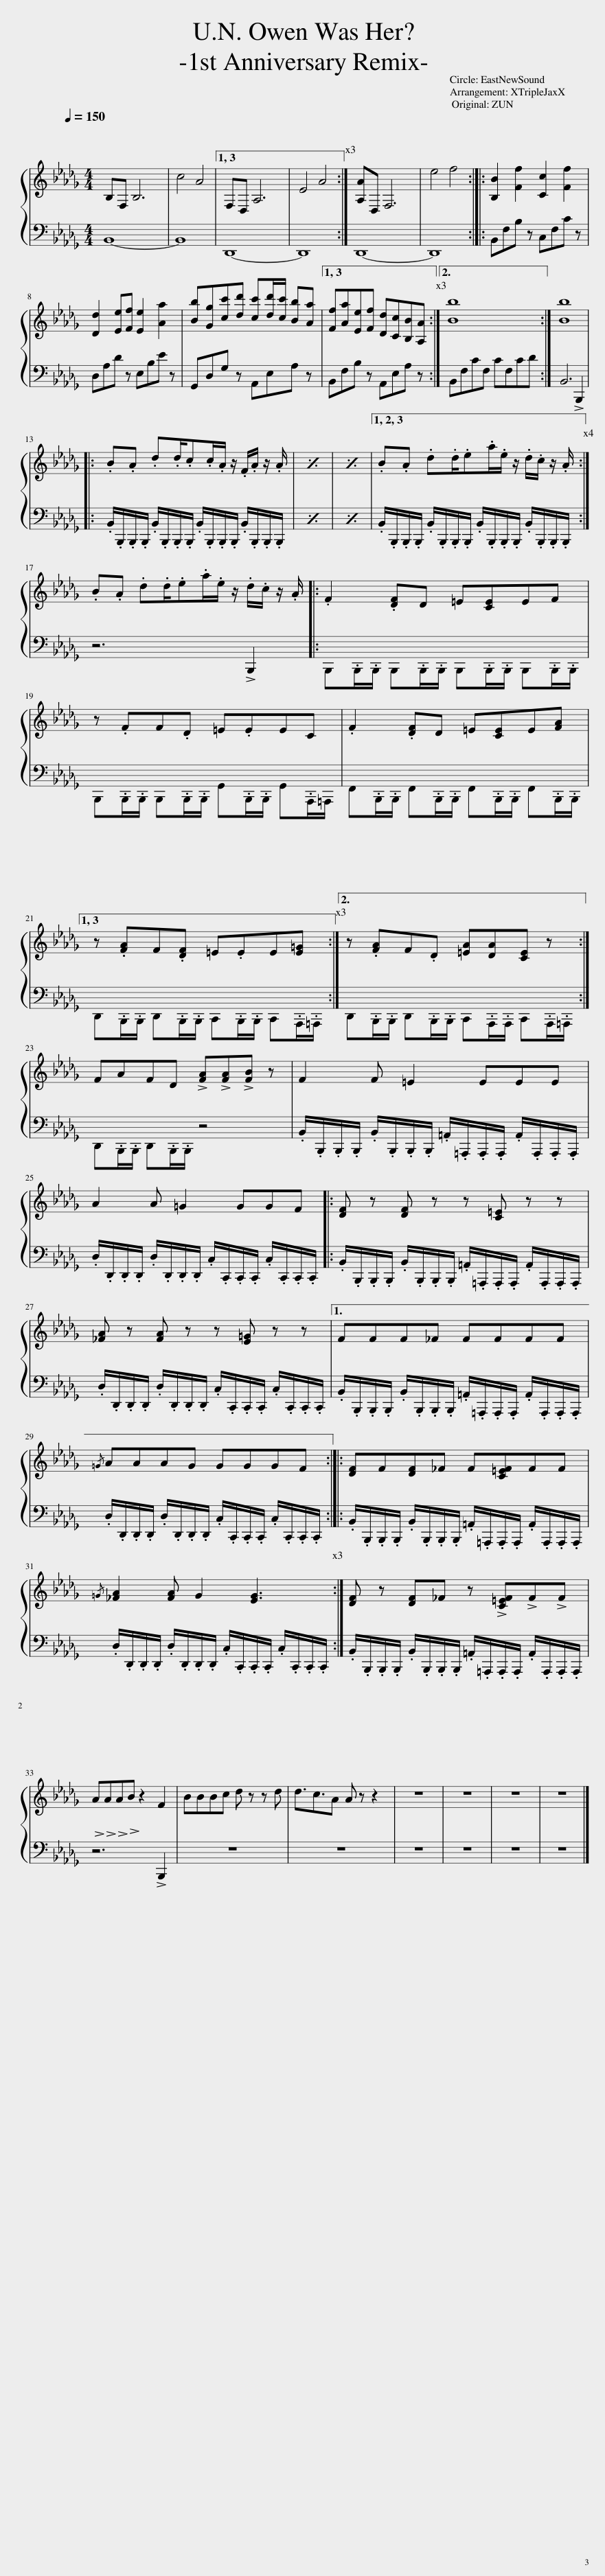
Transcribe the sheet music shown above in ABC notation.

X:1
%%score { 1 | 2 }
L:1/8
Q:1/4=150
M:4/4
I:linebreak $
K:Db
V:1 treble
V:2 bass
V:1
 B,F, B,6 | c4 A4 |1,3 F,D, A,6 | E4 A4 :| [A,A]D, F,6 | %5
 e4 f4 :: [B,B]2 [Ff]2 [Cc]2 [Ff]2 |$ [Dd]2 [Ee][Ff] [Ee]2 [Aa]2 | [Bb][Gg][cc'][dd'] [cc'][dd']/[cc']/ [Bb][Aa] |1,3 [Ff][Aa][Ee][Ff] [Dd][Cc][B,B][A,A] :|2 %10
 [Bb]8 :| [Bb]8 |:$ .B.A .d.d/.c.c/.A/ z/ .F/.A/ z/ .A/ | x8 | x8 |1,2,3 %15
 .B.A .d.d/.e.a/.e/ z/ .d/.c/ z/ .A/ :|$ .B.A .d.d/.e.a/.e/ z/ .d/.c/ z/ .A/ |: .F2 .[DF]D =E[CE]EF |$ z .FF.D =E.EEC | .F2 .[DF]D =E[CE]E[FA] |1,3$ %20
 z .[FA]F.[DF] =E.EE[E=G] :|2 z .[FA]F.D [=EA][DA][CE] z :|$ FAFD !>![FA]!>![FA]!>![FB] z | F2 F =E2 EEE |$ A2 A =G2 GGF |: %25
 [DF] z [DF] z z [C=E] z z |$ [_FA] z [FA] z z [E=G] z z |1 FFF_F FFFF |${/=G} AAAG GGGF :: [DF]F[DF]_F F[C=EF]FF |$ %30
{/=G} [_FA]2 [FA] G2 [EG]3 :| [DF] z [DF]_F z !>![C=EF]!>!F!>!F |$ !>!A!>!A!>!A!>!B z2 F2 | BBBc d z z d | d3/2c3/2A A z z2 | %35
 z8 | z8 | z8 | z8 |] %39
V:2
 B,,8- | B,,8 |1,3 D,,8- | D,,8 :| D,,8- | %5
 D,,8 :: B,,F,B, z C,F,C z |$ D,A,D z E,B,E z | G,,D,G, z A,,E,A, z |1,3 B,,F,B, z A,,E,A, z :|2 %10
 B,,F,CF, CF,CD :| B,,6 !>!B,,,2 |:$ .B,,/.B,,,/.B,,,/.B,,,/ .B,,/.B,,,/.B,,,/.B,,,/ .B,,/.B,,,/.B,,,/.B,,,/ .B,,/.B,,,/.B,,,/.B,,,/ | x8 | x8 |1,2,3 %15
 .B,,/.B,,,/.B,,,/.B,,,/ .B,,/.B,,,/.B,,,/.B,,,/ .B,,/.B,,,/.B,,,/.B,,,/ .B,,/.B,,,/.B,,,/.B,,,/ :|$ z6 !>!B,,,2 |: B,,,.B,,,/.B,,,/ B,,,.B,,,/.B,,,/ B,,,.B,,,/.B,,,/ B,,,.B,,,/.B,,,/ |$ B,,,.B,,,/.B,,,/ B,,,.B,,,/.B,,,/ G,,.B,,,/.B,,,/ G,,.A,,,/=A,,,/ | F,,.B,,,/.B,,,/ F,,.B,,,/.B,,,/ F,,.B,,,/.B,,,/ F,,.B,,,/.B,,,/ |1,3$ %20
 D,,.B,,,/.B,,,/ D,,.B,,,/.B,,,/ C,,.B,,,/.B,,,/ C,,.A,,,/.=A,,,/ :|2 D,,.B,,,/.B,,,/ D,,.B,,,/.B,,,/ C,,.A,,,/.A,,,/ C,,.A,,,/.=A,,,/ :|$ D,,.B,,,/.B,,,/ D,,.B,,,/.B,,,/ z4 | .B,,/.B,,,/.B,,,/.B,,,/ .B,,/.B,,,/.B,,,/.B,,,/ .=A,,/.=A,,,/.A,,,/.A,,,/ .A,,/.A,,,/.A,,,/.A,,,/ |$ .D,/.D,,/.D,,/.D,,/ .D,/.D,,/.D,,/.D,,/ .C,/.C,,/.C,,/.C,,/ .C,/.C,,/.C,,/.C,,/ |: %25
 .B,,/.B,,,/.B,,,/.B,,,/ .B,,/.B,,,/.B,,,/.B,,,/ .=A,,/.=A,,,/.A,,,/.A,,,/ .A,,/.A,,,/.A,,,/.A,,,/ |$ .D,/.D,,/.D,,/.D,,/ .D,/.D,,/.D,,/.D,,/ .C,/.C,,/.C,,/.C,,/ .C,/.C,,/.C,,/.C,,/ |1 .B,,/.B,,,/.B,,,/.B,,,/ .B,,/.B,,,/.B,,,/.B,,,/ .=A,,/.=A,,,/.A,,,/.A,,,/ .A,,/.A,,,/.A,,,/.A,,,/ |$ .D,/.D,,/.D,,/.D,,/ .D,/.D,,/.D,,/.D,,/ .C,/.C,,/.C,,/.C,,/ .C,/.C,,/.C,,/.C,,/ :: .B,,/.B,,,/.B,,,/.B,,,/ .B,,/.B,,,/.B,,,/.B,,,/ .=A,,/.=A,,,/.A,,,/.A,,,/ .A,,/.A,,,/.A,,,/.A,,,/ |$ %30
 .D,/.D,,/.D,,/.D,,/ .D,/.D,,/.D,,/.D,,/ .C,/.C,,/.C,,/.C,,/ .C,/.C,,/.C,,/.C,,/ :| .B,,/.B,,,/.B,,,/.B,,,/ .B,,/.B,,,/.B,,,/.B,,,/ .=A,,/.=A,,,/.A,,,/.A,,,/ .A,,/.A,,,/.A,,,/.A,,,/ |$ z6 !>!B,,,2 | z8 | z8 | %35
 z8 | z8 | z8 | z8 |] %39
